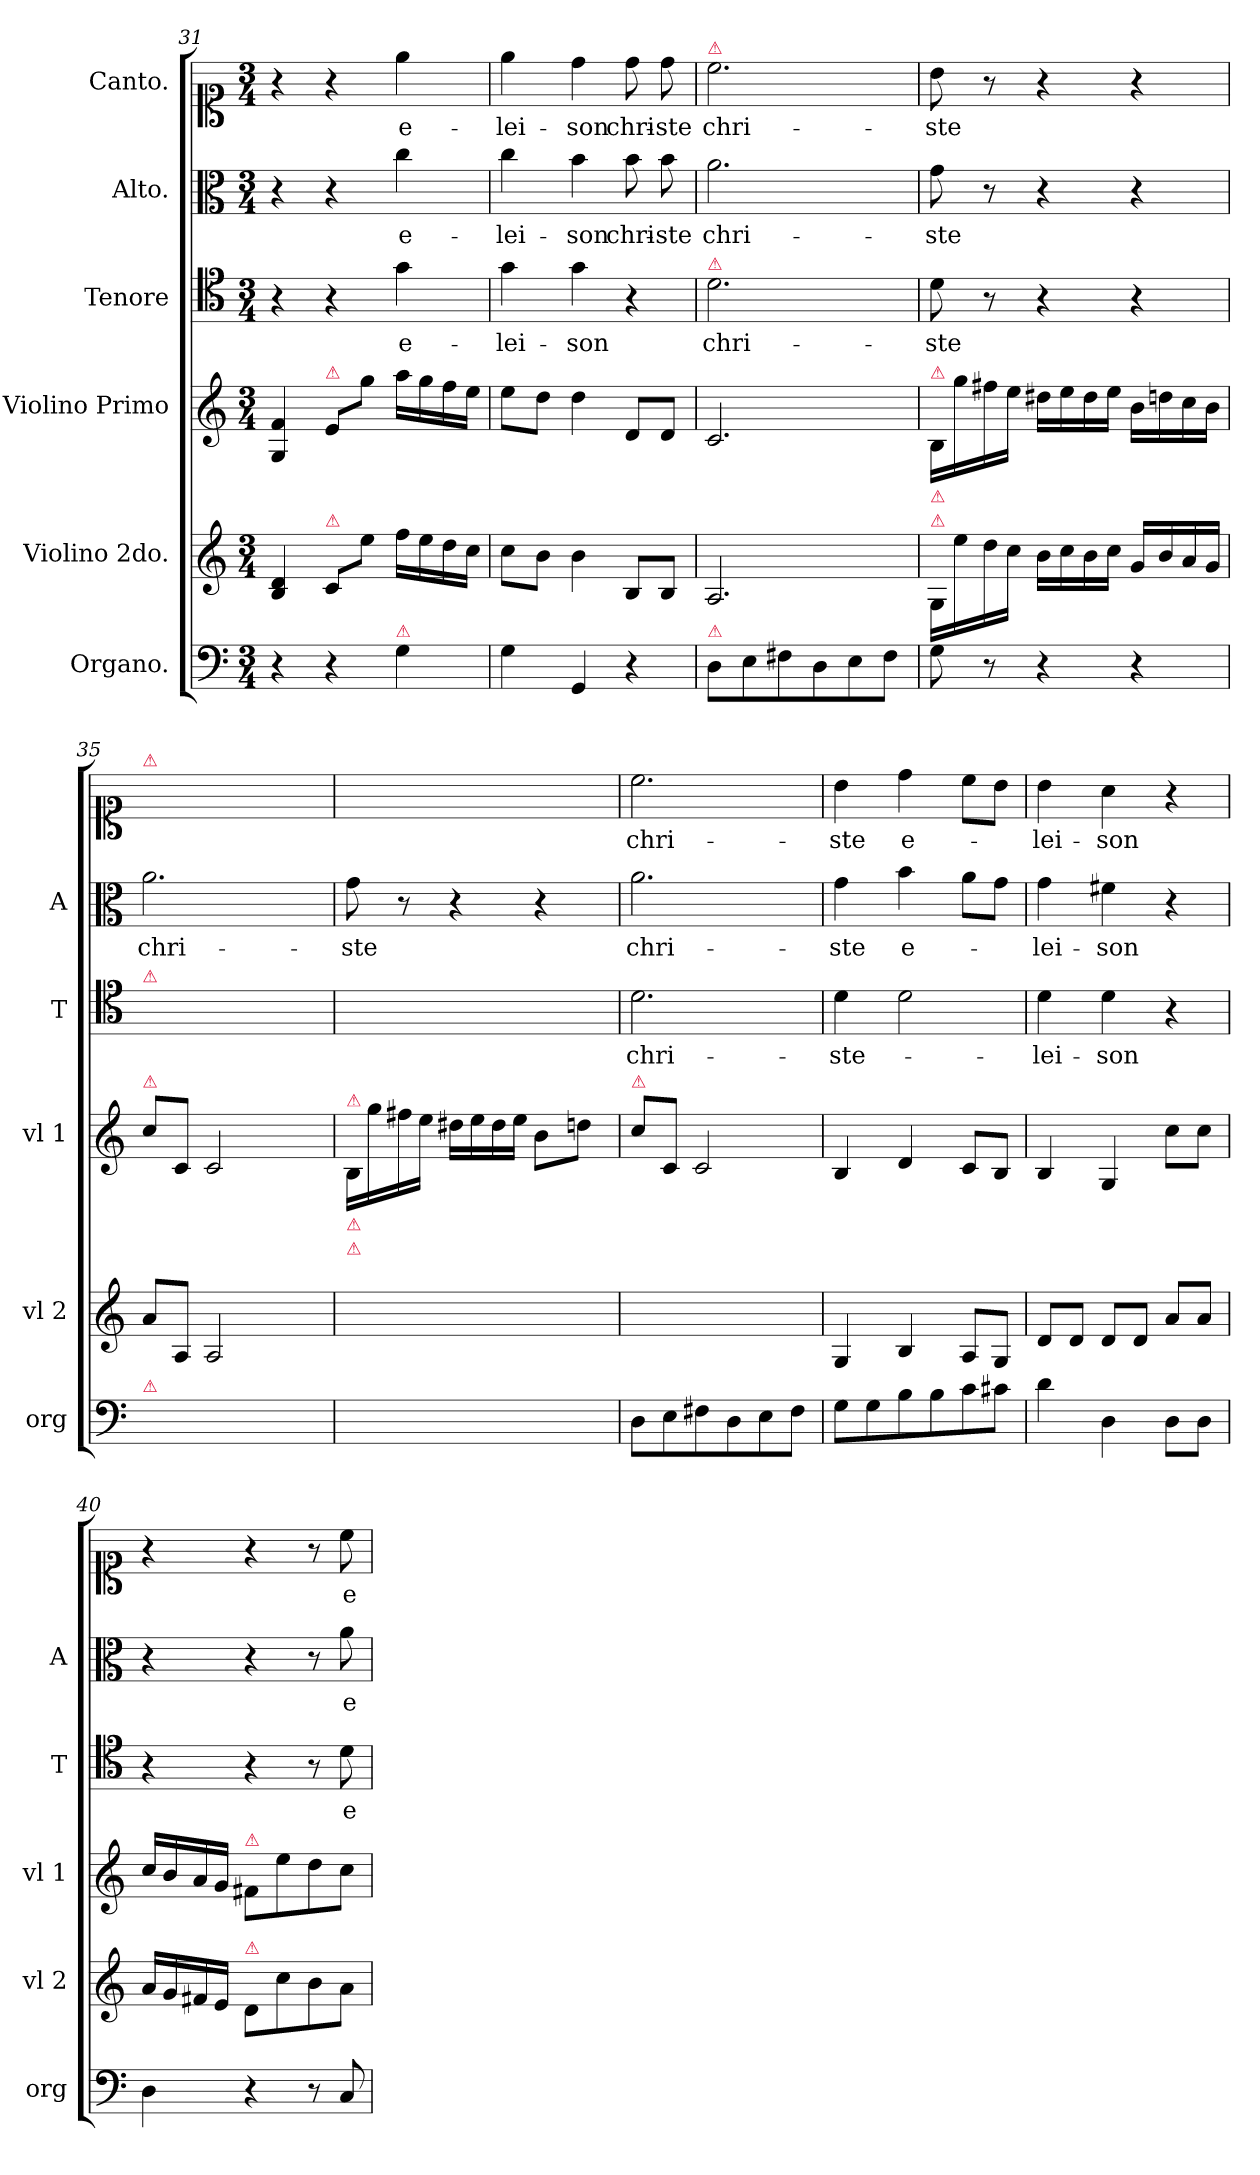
**kern	**kern	**kern	**dynam	**kern	**text	**kern	**text	**kern	**text
*part6	*part5	*part4	*part4	*part3	*part3	*part2	*part2	*part1	*part1
*staff6	*staff5	*staff4	*staff4	*staff3	*staff3	*staff2	*staff2	*staff1	*staff1
*I"Organo.	*I"Violino 2do.	*I"Violino Primo	*	*I"Tenore	*	*I"Alto.	*	*I"Canto.	*
*I'org	*I'vl 2	*I'vl 1	*	*I'T	*	*I'A	*	*	*
*clefF4	*clefG2	*clefG2	*	*clefC4	*	*clefC3	*	*clefC1	*
*k[]	*k[]	*k[]	*	*k[]	*	*k[]	*	*k[]	*
*M3/4	*M3/4	*M3/4	*	*M3/4	*	*M3/4	*	*M3/4	*
=31	=31	=31	=31	=31	=31	=31	=31	=31	=31
4r	4B/ 4d/	4G/ 4f/	.	4r	.	4r	.	4r	.
!	!	!LO:TX:a:color=crimson:t=⚠	!	!	!	!	!	!	!
!	!LO:TX:a:color=crimson:t=⚠	!	!	!	!	!	!	!	!
4r	8c/L	8e/L	.	4r	.	4r	.	4r	.
.	8ee\J	8gg\J	.	.	.	.	.	.	.
!LO:TX:a:color=crimson:t=⚠	!	!	!	!	!	!	!	!	!
!	!	!	!LO:DY:b	!	!	!	!	!	!
4G\	16ff\LL	16aa\LL	for.	4g\	e-	4cc\	e-	4ee\	e-
.	16ee\	16gg\	.	.	.	.	.	.	.
.	16dd\	16ff\	.	.	.	.	.	.	.
.	16cc\JJ	16ee\JJ	.	.	.	.	.	.	.
=32	=32	=32	=32	=32	=32	=32	=32	=32	=32
4G\	8cc\L	8ee\L	.	4g\	-lei-	4cc\	-lei-	4ee\	-lei-
.	8b\J	8dd\J	.	.	.	.	.	.	.
4GG/	4b\	4dd\	.	4g\	-son	4b\	-son	4dd\	-son
4r	8B/L	8d/L	.	4r	.	8b\	chri-	8dd\	chri-
.	8B/J	8d/J	.	.	.	8b\	-ste	8dd\	-ste
=33	=33	=33	=33	=33	=33	=33	=33	=33	=33
!	!	!	!	!	!	!	!	!LO:TX:a:color=crimson:t=⚠	!
!	!	!	!	!LO:TX:a:color=crimson:t=⚠	!	!	!	!	!
!LO:TX:a:color=crimson:t=⚠	!	!	!	!	!	!	!	!	!
8D\L	2.A/	2.c/	.	2.d\	chri-	2.a\	chri-	2.cc\	chri-
8E\	.	.	.	.	.	.	.	.	.
8F#X\	.	.	.	.	.	.	.	.	.
8D\	.	.	.	.	.	.	.	.	.
8E\	.	.	.	.	.	.	.	.	.
8F#\J	.	.	.	.	.	.	.	.	.
=34	=34	=34	=34	=34	=34	=34	=34	=34	=34
!	!	!LO:TX:a:color=crimson:t=⚠	!	!	!	!	!	!	!
!	!LO:TX:a:color=crimson:t=⚠	!	!	!	!	!	!	!	!
!	!LO:TX:a:color=crimson:t=⚠	!	!	!	!	!	!	!	!
8G\	16G/LL	16B/LL	.	8d\	-ste	8g\	-ste	8b\	-ste
.	16ee\	16gg\	.	.	.	.	.	.	.
8r	16dd\	16ff#X\	.	8r	.	8r	.	8r	.
.	16cc\JJ	16ee\JJ	.	.	.	.	.	.	.
4r	16b\LL	16dd#X\LL	.	4r	.	4r	.	4r	.
.	16cc\	16ee\	.	.	.	.	.	.	.
.	16b\	16dd#\	.	.	.	.	.	.	.
.	16cc\JJ	16ee\JJ	.	.	.	.	.	.	.
4r	16g/LL	16b\LL	.	4r	.	4r	.	4r	.
.	16b/	16ddn\	.	.	.	.	.	.	.
.	16a/	16cc\	.	.	.	.	.	.	.
.	16g/JJ	16b\JJ	.	.	.	.	.	.	.
=35	=35	=35	=35	=35	=35	=35	=35	=35	=35
!	!	!	!	!	!	!	!	!LO:TX:a:color=crimson:t=⚠	!
!	!	!	!	!LO:TX:a:color=crimson:t=⚠	!	!	!	!	!
!	!	!LO:TX:a:color=crimson:t=⚠	!	!	!	!	!	!	!
!LO:TX:a:color=crimson:t=⚠	!	!	!	!	!	!	!	!	!
8D\Lyy	8a/L	8cc\L	.	2.d\yy	chri-	2.a\	chri-	2.cc\yy	chri-
8E\yy	8A/J	8c/J	.	.	.	.	.	.	.
8F#X\yy	2A/	2c/	.	.	.	.	.	.	.
8D\yy	.	.	.	.	.	.	.	.	.
8E\yy	.	.	.	.	.	.	.	.	.
8F#\Jyy	.	.	.	.	.	.	.	.	.
=36	=36	=36	=36	=36	=36	=36	=36	=36	=36
!	!	!LO:TX:a:color=crimson:t=⚠	!	!	!	!	!	!	!
!	!LO:TX:a:color=crimson:t=⚠	!	!	!	!	!	!	!	!
!	!LO:TX:a:color=crimson:t=⚠	!	!	!	!	!	!	!	!
8G\yy	16G/LLyy	16B/LL	.	8d\yy	-ste	8g\	-ste	8b\yy	-ste
.	16ee/yy	16gg\	.	.	.	.	.	.	.
8ryy	16dd/yy	16ff#X\	.	8ryy	.	8r	.	8ryy	.
.	16cc/JJyy	16ee\JJ	.	.	.	.	.	.	.
4ryy	16b\LLyy	16dd#X\LL	.	4ryy	.	4r	.	4ryy	.
.	16cc\yy	16ee\	.	.	.	.	.	.	.
.	16b\yy	16dd#\	.	.	.	.	.	.	.
.	16cc\JJyy	16ee\JJ	.	.	.	.	.	.	.
4ryy	16g/LLyy	8b\L	.	4ryy	.	4r	.	4ryy	.
.	16b/yy	.	.	.	.	.	.	.	.
.	16a/yy	8ddn\J	.	.	.	.	.	.	.
.	16g/JJyy	.	.	.	.	.	.	.	.
=37	=37	=37	=37	=37	=37	=37	=37	=37	=37
!	!	!LO:TX:a:color=crimson:t=⚠	!	!	!	!	!	!	!
8D\L	8a/Lyy	8cc\L	.	2.d\	chri-	2.a\	chri-	2.cc\	chri-
8E\	8A/Jyy	8c/J	.	.	.	.	.	.	.
8F#X\	2A/yy	2c/	.	.	.	.	.	.	.
8D\	.	.	.	.	.	.	.	.	.
8E\	.	.	.	.	.	.	.	.	.
8F#\J	.	.	.	.	.	.	.	.	.
=38	=38	=38	=38	=38	=38	=38	=38	=38	=38
8G\L	4G/	4B/	.	4d\	-ste-	4g\	-ste	4b\	-ste
8G\	.	.	.	.	.	.	.	.	.
8B\	4B/	4d/	.	2d\	.	4b\	e-	4dd\	e-
8B\	.	.	.	.	.	.	.	.	.
8c\	8A/L	8c/L	.	.	.	8a\L	.	8cc\L	.
8c#X\J	8G/J	8B/J	.	.	.	8g\J	.	8b\J	.
=39	=39	=39	=39	=39	=39	=39	=39	=39	=39
4d\	8d/L	4B/	.	4d\	-lei-	4g\	-lei-	4b\	-lei-
.	8d/J	.	.	.	.	.	.	.	.
4D\	8d/L	4G/	.	4d\	-son	4f#X\	-son	4a\	-son
.	8d/J	.	.	.	.	.	.	.	.
8D\L	8a/L	8cc\L	.	4r	.	4r	.	4r	.
8D\J	8a/J	8cc\J	.	.	.	.	.	.	.
=40	=40	=40	=40	=40	=40	=40	=40	=40	=40
4D\	16a/LL	16cc/LL	.	4r	.	4r	.	4r	.
.	16g/	16b/	.	.	.	.	.	.	.
.	16f#X/	16a/	.	.	.	.	.	.	.
.	16e/JJ	16g/JJ	.	.	.	.	.	.	.
!	!	!LO:TX:a:color=crimson:t=⚠	!	!	!	!	!	!	!
!	!LO:TX:a:color=crimson:t=⚠	!	!	!	!	!	!	!	!
4r	8d/L	8f#X/L	.	4r	.	4r	.	4r	.
.	8cc\	8ee\	.	.	.	.	.	.	.
8r	8b\	8dd\	.	8r	.	8r	.	8r	.
8C/	8a\J	8cc\J	.	8d\	e-	8a\	e-	8cc\	e-
=	=	=	=	=	=	=	=	=	=
*-	*-	*-	*-	*-	*-	*-	*-	*-	*-
